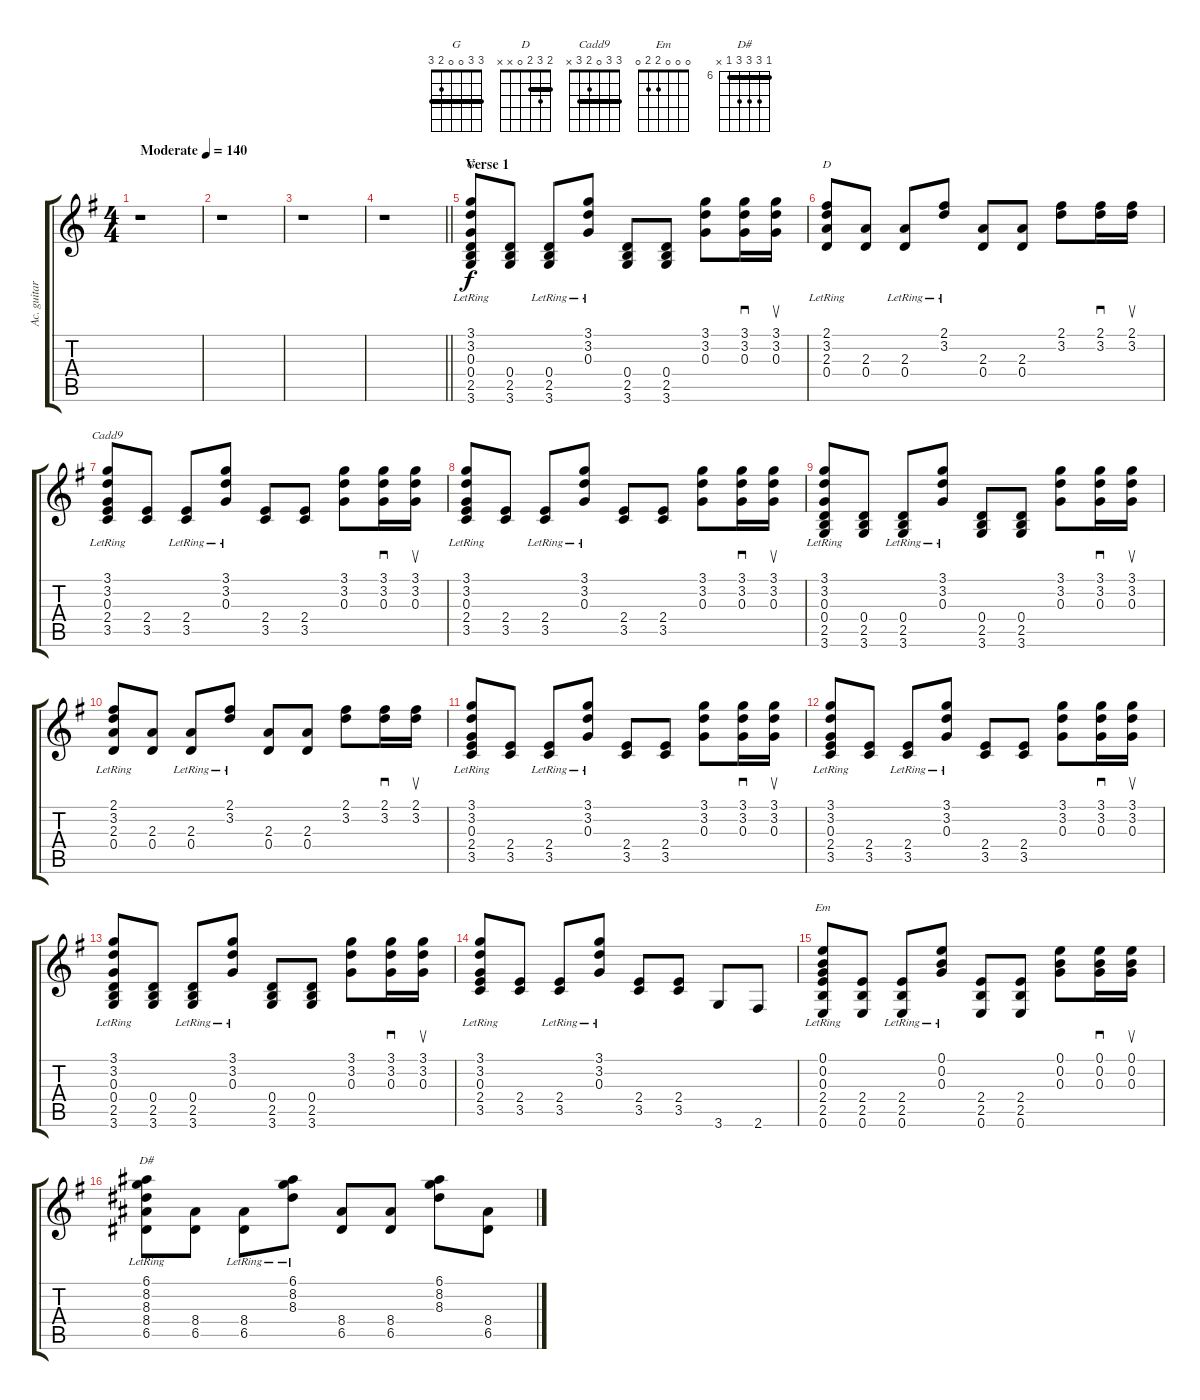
\track ("Ac. guitar" "Ac. guitar") {instrument acousticguitarsteel}
\staff {score tabs}
\tuning (E4 B3 G3 D3 A2 E2) {hide}
\chord ("G" 3 3 0 0 2 3) {barre 3}
\chord ("D" 2 3 2 0 x x) {barre 2}
\chord ("Cadd9" 3 3 0 2 3 x) {barre 3}
\chord ("Em" 0 0 0 2 2 0)
\chord ("D#" 6 8 8 8 6 x) {firstfret 6 barre 6}
\ts (4 4)
\tempo (140 "Moderate")
\clef g2
\ks g
r.1{dy f instrument acousticguitarsteel} |
r.1 |
r.1 |
\barLineRight lightlight
r.1 |
\section ("" "Verse 1")
(3.1{lr} 3.2{lr} 0.3{lr} 0.4 2.5 3.6).8{ch "G"} (0.4 2.5 3.6).8 (0.4{lr} 2.5{lr} 3.6{lr}).8 (3.1{lr} 3.2{lr} 0.3{lr}).8 (0.4 2.5 3.6).8 (0.4 2.5 3.6).8 (3.1 3.2 0.3).8 (3.1 3.2 0.3).16{sd} (3.1 3.2 0.3).16{su} |
(2.1{lr} 3.2{lr} 2.3{lr} 0.4{lr}).8{ch "D"} (2.3 0.4).8 (2.3{lr} 0.4{lr}).8 (2.1{lr} 3.2{lr}).8 (2.3 0.4).8 (2.3 0.4).8 (2.1 3.2).8 (2.1 3.2).16{sd} (2.1 3.2).16{su} |
(3.1{lr} 3.2{lr} 0.3{lr} 2.4 3.5).8{ch "Cadd9"} (2.4 3.5).8 (2.4{lr} 3.5{lr}).8 (3.1{lr} 3.2{lr} 0.3{lr}).8 (2.4 3.5).8 (2.4 3.5).8 (3.1 3.2 0.3).8 (3.1 3.2 0.3).16{sd} (3.1 3.2 0.3).16{su} |
(3.1{lr} 3.2{lr} 0.3{lr} 2.4 3.5).8 (2.4 3.5).8 (2.4{lr} 3.5{lr}).8 (3.1{lr} 3.2{lr} 0.3{lr}).8 (2.4 3.5).8 (2.4 3.5).8 (3.1 3.2 0.3).8 (3.1 3.2 0.3).16{sd} (3.1 3.2 0.3).16{su} |
(3.1{lr} 3.2{lr} 0.3{lr} 0.4 2.5 3.6).8 (0.4 2.5 3.6).8 (0.4{lr} 2.5{lr} 3.6{lr}).8 (3.1{lr} 3.2{lr} 0.3{lr}).8 (0.4 2.5 3.6).8 (0.4 2.5 3.6).8 (3.1 3.2 0.3).8 (3.1 3.2 0.3).16{sd} (3.1 3.2 0.3).16{su} |
(2.1{lr} 3.2{lr} 2.3{lr} 0.4{lr}).8 (2.3 0.4).8 (2.3{lr} 0.4{lr}).8 (2.1{lr} 3.2{lr}).8 (2.3 0.4).8 (2.3 0.4).8 (2.1 3.2).8 (2.1 3.2).16{sd} (2.1 3.2).16{su} |
(3.1{lr} 3.2{lr} 0.3{lr} 2.4 3.5).8 (2.4 3.5).8 (2.4{lr} 3.5{lr}).8 (3.1{lr} 3.2{lr} 0.3{lr}).8 (2.4 3.5).8 (2.4 3.5).8 (3.1 3.2 0.3).8 (3.1 3.2 0.3).16{sd} (3.1 3.2 0.3).16{su} |
(3.1{lr} 3.2{lr} 0.3{lr} 2.4 3.5).8 (2.4 3.5).8 (2.4{lr} 3.5{lr}).8 (3.1{lr} 3.2{lr} 0.3{lr}).8 (2.4 3.5).8 (2.4 3.5).8 (3.1 3.2 0.3).8 (3.1 3.2 0.3).16{sd} (3.1 3.2 0.3).16{su} |
(3.1{lr} 3.2{lr} 0.3{lr} 0.4 2.5 3.6).8 (0.4 2.5 3.6).8 (0.4{lr} 2.5{lr} 3.6{lr}).8 (3.1{lr} 3.2{lr} 0.3{lr}).8 (0.4 2.5 3.6).8 (0.4 2.5 3.6).8 (3.1 3.2 0.3).8 (3.1 3.2 0.3).16{sd} (3.1 3.2 0.3).16{su} |
(3.1{lr} 3.2{lr} 0.3{lr} 2.4 3.5).8 (2.4 3.5).8 (2.4{lr} 3.5{lr}).8 (3.1{lr} 3.2{lr} 0.3{lr}).8 (2.4 3.5).8 (2.4 3.5).8 3.6.8 2.6.8 |
(0.1{lr} 0.2{lr} 0.3{lr} 2.4 2.5 0.6).8{ch "Em"} (2.4 2.5 0.6).8 (2.4{lr} 2.5{lr} 0.6{lr}).8 (0.1{lr} 0.2{lr} 0.3{lr}).8 (2.4 2.5 0.6).8 (2.4 2.5 0.6).8 (0.1 0.2 0.3).8 (0.1 0.2 0.3).16{sd} (0.1 0.2 0.3).16{su} |
(6.1{lr} 8.2{lr} 8.3{lr} 8.4 6.5).8{ch "D#"} (8.4 6.5).8 (8.4{lr} 6.5{lr}).8 (6.1{lr} 8.2{lr} 8.3{lr}).8 (8.4 6.5).8 (8.4 6.5).8 (6.1 8.2 8.3).8 (8.4 6.5).8
